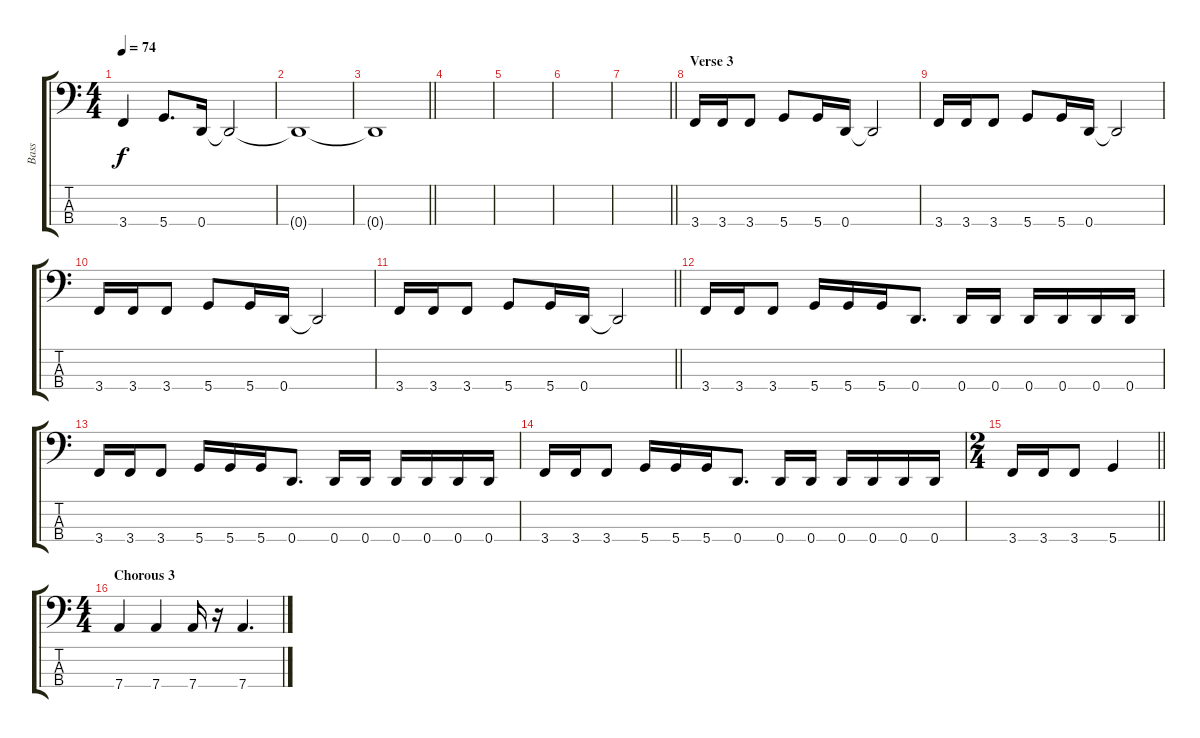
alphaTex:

\track ("Bass" "Bass") {instrument electricbassfinger}
\staff {score tabs}
\tuning (G2 D2 A1 D1) {hide}
\ts (4 4)
\tempo 74
\clef f4
\ks c
3.4.4{dy f} 5.4.8{d} 0.4.16 0.4{t}.2 |
0.4{t}.1 |
\barLineRight lightlight
0.4{t}.1 |
\section ("" "")
|
|
|
\barLineRight lightlight
|
\section ("" "Verse 3")
3.4.16 3.4.16 3.4.8 5.4.8 5.4.16 0.4.16 0.4{t}.2 |
3.4.16 3.4.16 3.4.8 5.4.8 5.4.16 0.4.16 0.4{t}.2 |
3.4.16 3.4.16 3.4.8 5.4.8 5.4.16 0.4.16 0.4{t}.2 |
\barLineRight lightlight
3.4.16 3.4.16 3.4.8 5.4.8 5.4.16 0.4.16 0.4{t}.2 |
\section ("" "")
3.4.16 3.4.16 3.4.8 5.4.16 5.4.16 5.4.16 0.4.8{d} 0.4.16 0.4.16 0.4.16 0.4.16 0.4.16 0.4.16 |
3.4.16 3.4.16 3.4.8 5.4.16 5.4.16 5.4.16 0.4.8{d} 0.4.16 0.4.16 0.4.16 0.4.16 0.4.16 0.4.16 |
3.4.16 3.4.16 3.4.8 5.4.16 5.4.16 5.4.16 0.4.8{d} 0.4.16 0.4.16 0.4.16 0.4.16 0.4.16 0.4.16 |
\ts (2 4)
\barLineRight lightlight
3.4.16 3.4.16 3.4.8 5.4.4 |
\ts (4 4)
\section ("" "Chorous 3")
7.4.4 7.4.4 7.4.16 r.16 7.4.4{d}
